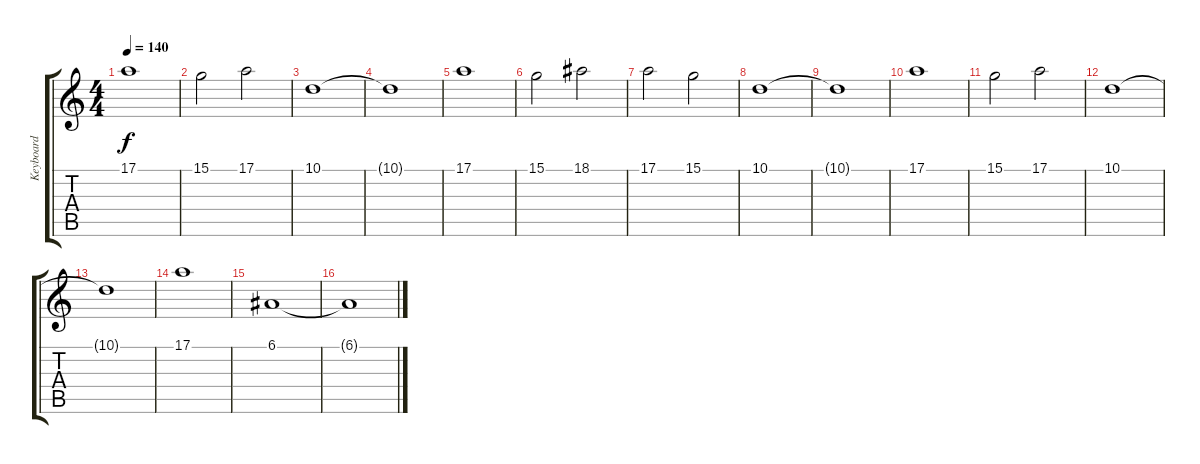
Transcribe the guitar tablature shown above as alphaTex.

\track ("Keyboard" "Keyboard") {instrument stringensemble1}
\staff {score tabs}
\tuning (E4 B3 G3 D3 A2 D2) {hide}
\ts (4 4)
\tempo 140
\clef g2
\ks c
17.1.1{dy f} |
15.1.2 17.1.2 |
10.1.1 |
10.1{t}.1 |
17.1.1 |
15.1.2 18.1.2 |
17.1.2 15.1.2 |
10.1.1 |
10.1{t}.1 |
17.1.1 |
15.1.2 17.1.2 |
10.1.1 |
10.1{t}.1 |
17.1.1 |
6.1.1 |
6.1{t}.1
